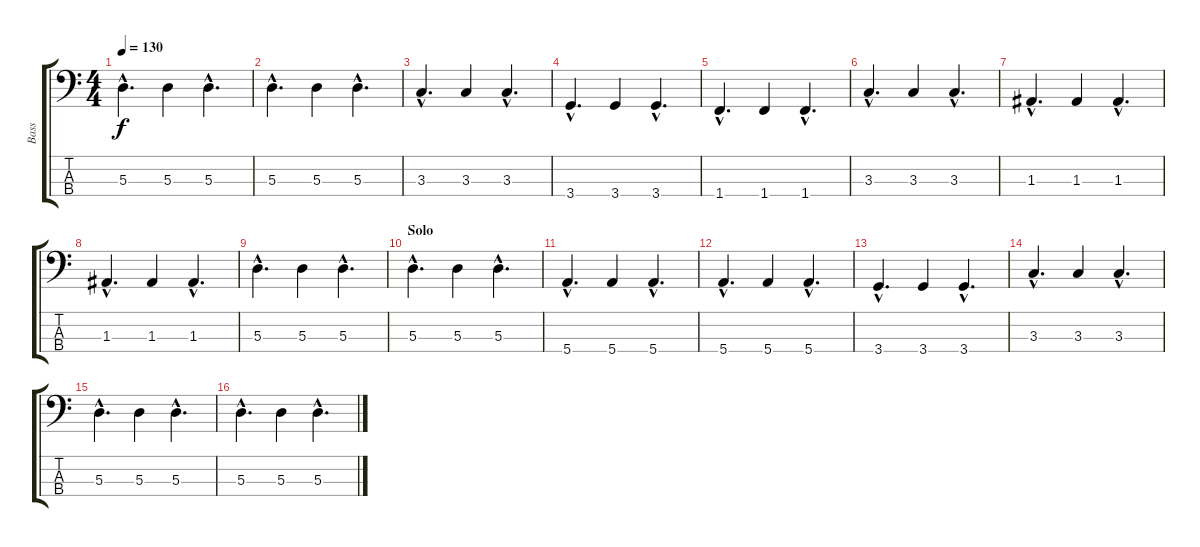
\track ("Bass" "Bass") {instrument electricbassfinger}
\staff {score tabs}
\tuning (G2 D2 A1 E1) {hide}
\ts (4 4)
\tempo 130
\clef f4
\ks c
5.3{hac}.4{d dy f} 5.3.4 5.3{hac}.4{d} |
5.3{hac}.4{d} 5.3.4 5.3{hac}.4{d} |
3.3{hac}.4{d} 3.3.4 3.3{hac}.4{d} |
3.4{hac}.4{d} 3.4.4 3.4{hac}.4{d} |
1.4{hac}.4{d} 1.4.4 1.4{hac}.4{d} |
3.3{hac}.4{d} 3.3.4 3.3{hac}.4{d} |
1.3{hac}.4{d} 1.3.4 1.3{hac}.4{d} |
1.3{hac}.4{d} 1.3.4 1.3{hac}.4{d} |
5.3{hac}.4{d} 5.3.4 5.3{hac}.4{d} |
\section ("" "Solo")
5.3{hac}.4{d} 5.3.4 5.3{hac}.4{d} |
5.4{hac}.4{d} 5.4.4 5.4{hac}.4{d} |
5.4{hac}.4{d} 5.4.4 5.4{hac}.4{d} |
3.4{hac}.4{d} 3.4.4 3.4{hac}.4{d} |
3.3{hac}.4{d} 3.3.4 3.3{hac}.4{d} |
5.3{hac}.4{d} 5.3.4 5.3{hac}.4{d} |
5.3{hac}.4{d} 5.3.4 5.3{hac}.4{d}
